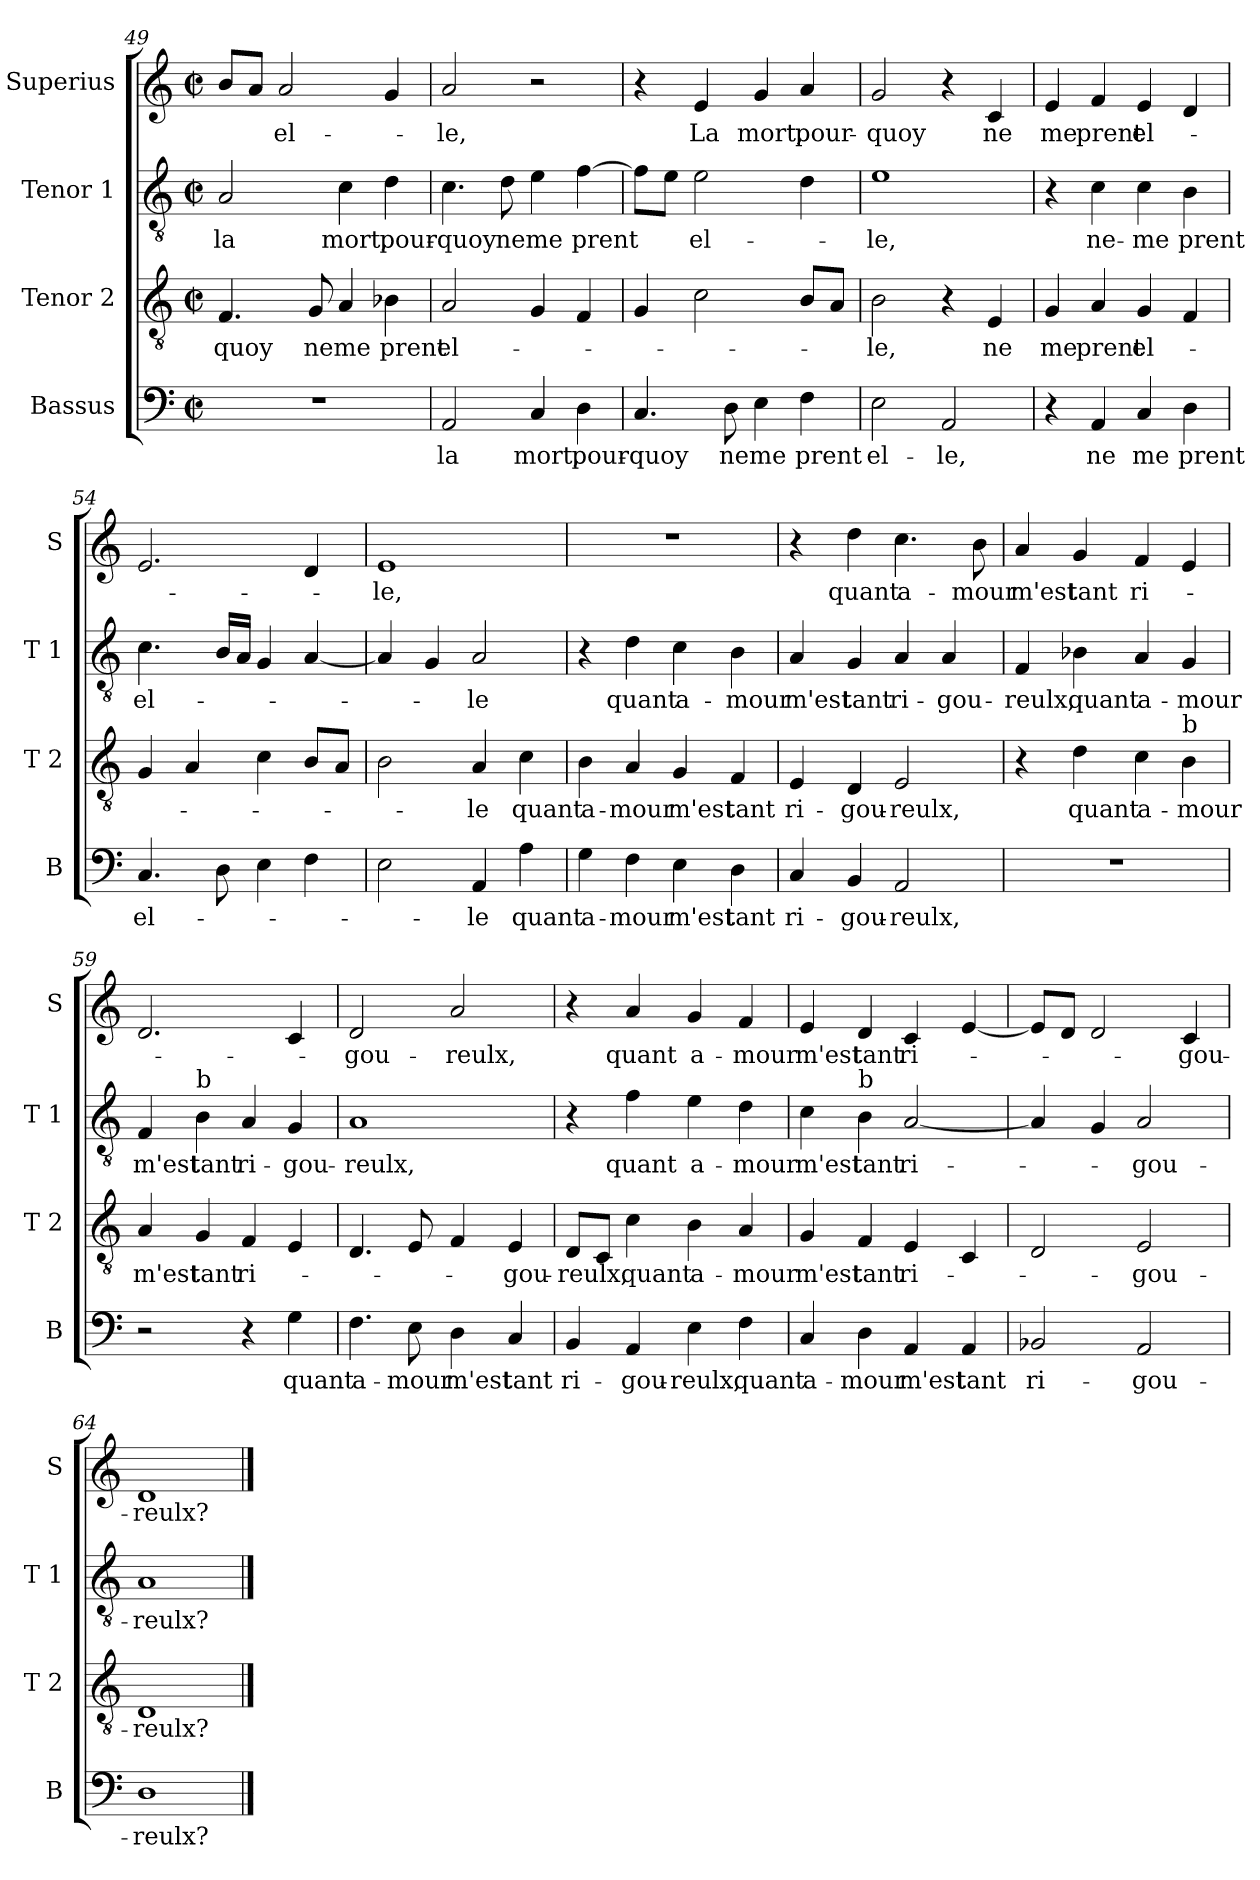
**kern	**text	**kern	**text	**kern	**text	**kern	**text
*part4	*part4	*part3	*part3	*part2	*part2	*part1	*part1
*staff4	*staff4	*staff3	*staff3	*staff2	*staff2	*staff1	*staff1
*I"Bassus	*	*I"Tenor 2	*	*I"Tenor 1	*	*I"Superius	*
*I'B	*	*I'T 2	*	*I'T 1	*	*I'S	*
*clefF4	*	*clefGv2	*	*clefGv2	*	*clefG2	*
*k[]	*	*k[]	*	*k[]	*	*k[]	*
*C:	*	*C:	*	*C:	*	*C:	*
*M2/2	*	*M2/2	*	*M2/2	*	*M2/2	*
*met(c|)	*	*met(c|)	*	*met(c|)	*	*met(c|)	*
=49	=49	=49	=49	=49	=49	=49	=49
1r	.	4.F/	-quoy	2A/	la	8b/L	.
.	.	.	.	.	.	8a/J	.
.	.	.	.	.	.	2a/	el-
.	.	8G/	ne	.	.	.	.
.	.	4A/	me	4c\	mort,	.	.
.	.	4B-X\	prent	4d\	pour-	4g/	.
=50	=50	=50	=50	=50	=50	=50	=50
2AA/	la	2A/	el-	4.c\	-quoy	2a/	-le,
.	.	.	.	8d\	ne	.	.
4C/	mort,	4G/	.	4e\	me	2r	.
4D\	pour-	4F/	.	[4f\	prent	.	.
!!LO:PB:g=z
=51	=51	=51	=51	=51	=51	=51	=51
4.C/	-quoy	4G/	.	8f\L]	.	4r	.
.	.	.	.	8e\J	.	.	.
.	.	2c\	.	2e\	el-	4e/	La
8D\	ne	.	.	.	.	.	.
4E\	me	.	.	.	.	4g/	mort,
4F\	prent	8B/L	.	4d\	.	4a/	pour-
.	.	8A/J	.	.	.	.	.
=52	=52	=52	=52	=52	=52	=52	=52
2E\	el-	2B\	-le,	1e	-le,	2g/	-quoy
2AA/	-le,	4r	.	.	.	4r	.
.	.	4E/	ne	.	.	4c/	ne
=53	=53	=53	=53	=53	=53	=53	=53
4r	.	4G/	me	4r	.	4e/	me
4AA/	ne	4A/	prent	4c\	ne-	4f/	prent
4C/	me	4G/	el-	4c\	-me	4e/	el-
4D\	prent	4F/	.	4B\	prent	4d/	.
=54	=54	=54	=54	=54	=54	=54	=54
4.C/	el-	4G/	.	4.c\	el-	2.e/	.
.	.	4A/	.	.	.	.	.
8D\	.	.	.	16B/LL	.	.	.
.	.	.	.	16A/JJ	.	.	.
4E\	.	4c\	.	4G/	.	.	.
4F\	.	8B/L	.	[4A/	.	4d/	.
.	.	8A/J	.	.	.	.	.
=55	=55	=55	=55	=55	=55	=55	=55
2E\	.	2B\	.	4A/]	.	1e	-le,
.	.	.	.	4G/	.	.	.
4AA/	-le	4A/	-le	2A/	-le	.	.
4A\	quant	4c\	quant	.	.	.	.
!!LO:LB:g=z
=56	=56	=56	=56	=56	=56	=56	=56
4G\	a-	4B\	a-	4r	.	1r	.
4F\	-mour	4A/	-mour	4d\	quant	.	.
4E\	m'est	4G/	m'est	4c\	a-	.	.
4D\	tant	4F/	tant	4B\	-mour	.	.
=57	=57	=57	=57	=57	=57	=57	=57
4C/	ri-	4E/	ri-	4A/	m'est	4r	.
4BB/	-gou-	4D/	-gou-	4G/	tant	4dd\	quant
2AA/	-reulx,	2E/	-reulx,	4A/	ri-	4.cc\	a-
.	.	.	.	4A/	-gou-	.	.
.	.	.	.	.	.	8b\	-mour
=58	=58	=58	=58	=58	=58	=58	=58
1r	.	4r	.	4F/	-reulx,	4a/	m'est
.	.	4d\	quant	4B-X\	quant	4g/	tant
.	.	4c\	a-	4A/	a-	4f/	ri-
!	!	!LO:TX:a:t=b	!	!	!	!	!
.	.	4B\	-mour	4G/	-mour	4e/	.
=59	=59	=59	=59	=59	=59	=59	=59
2r	.	4A/	m'est	4F/	m'est	2.d/	.
!	!	!	!	!LO:TX:a:t=b	!	!	!
.	.	4G/	tant	4B\	tant	.	.
4r	.	4F/	ri-	4A/	ri-	.	.
4G\	quant	4E/	.	4G/	-gou-	4c/	.
=60	=60	=60	=60	=60	=60	=60	=60
4.F\	a-	4.D/	.	1A	-reulx,	2d/	-gou-
8E\	-mour	8E/	.	.	.	.	.
4D\	m'est	4F/	.	.	.	2a/	-reulx,
4C/	tant	4E/	-gou-	.	.	.	.
!!LO:LB:g=z
=61	=61	=61	=61	=61	=61	=61	=61
4BB/	ri-	8D/L	-reulx,	4r	.	4r	.
.	.	8C/J	.	.	.	.	.
4AA/	-gou-	4c\	quant	4f\	quant	4a/	quant
4E\	-reulx,	4B\	a-	4e\	a-	4g/	a-
4F\	quant	4A/	-mour	4d\	-mour	4f/	-mour
=62	=62	=62	=62	=62	=62	=62	=62
4C/	a-	4G/	m'est	4c\	m'est	4e/	m'est
!	!	!	!	!LO:TX:a:t=b	!	!	!
4D\	-mour	4F/	tant	4B\	tant	4d/	tant
4AA/	m'est	4E/	ri-	[2A/	ri-	4c/	ri-
4AA/	tant	4C/	.	.	.	[4e/	.
=63	=63	=63	=63	=63	=63	=63	=63
2BB-X/	ri-	2D/	.	4A/]	.	8e/L]	.
.	.	.	.	.	.	8d/J	.
.	.	.	.	4G/	.	2d/	.
2AA/	-gou-	2E/	-gou-	2A/	-gou-	.	.
.	.	.	.	.	.	4c/	-gou-
=64	=64	=64	=64	=64	=64	=64	=64
1D	-reulx?	1D	-reulx?	1A	-reulx?	1d	-reulx?
==	==	==	==	==	==	==	==
*-	*-	*-	*-	*-	*-	*-	*-
